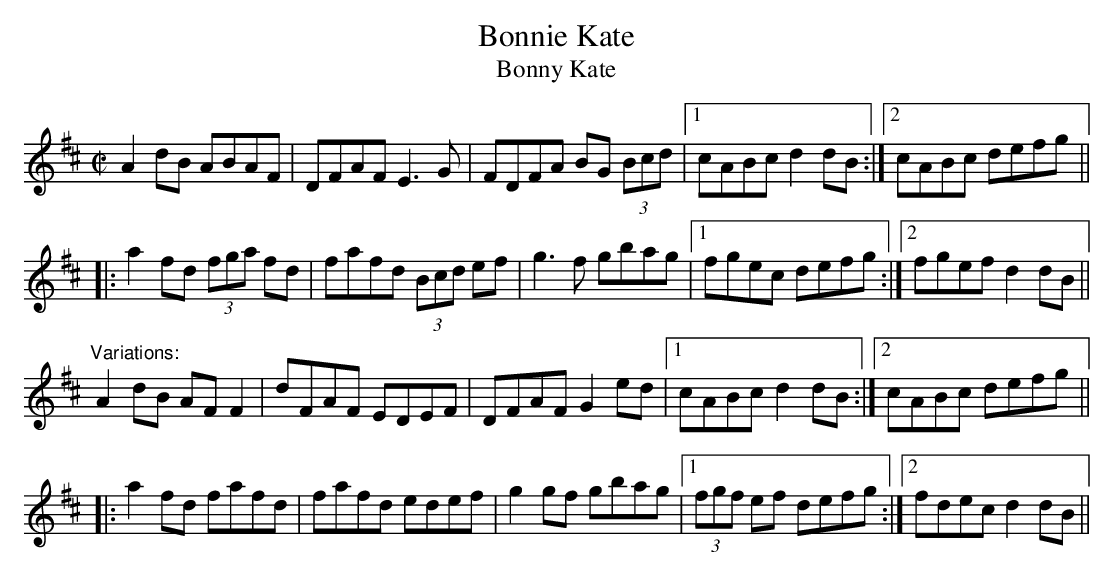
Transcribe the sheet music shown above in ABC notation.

X:1
T:Bonnie Kate
T:Bonny Kate
M:C|
K:D
A2dB ABAF|DFAF E3G|FDFA BG (3Bcd|1 cABc d2dB:|2 cABc defg||
|:a2fd (3fga fd|fafd (3Bcd ef|g3f gbag|1 fgec defg:|2 fgef d2dB||
"Variations:"
A2dB AFF2|dFAF EDEF|DFAF G2ed|1 cABc d2dB:|2 cABc defg||
|:a2fd fafd|fafd edef|g2gf gbag|1 (3fgf ef defg:|2 fdec d2dB||
